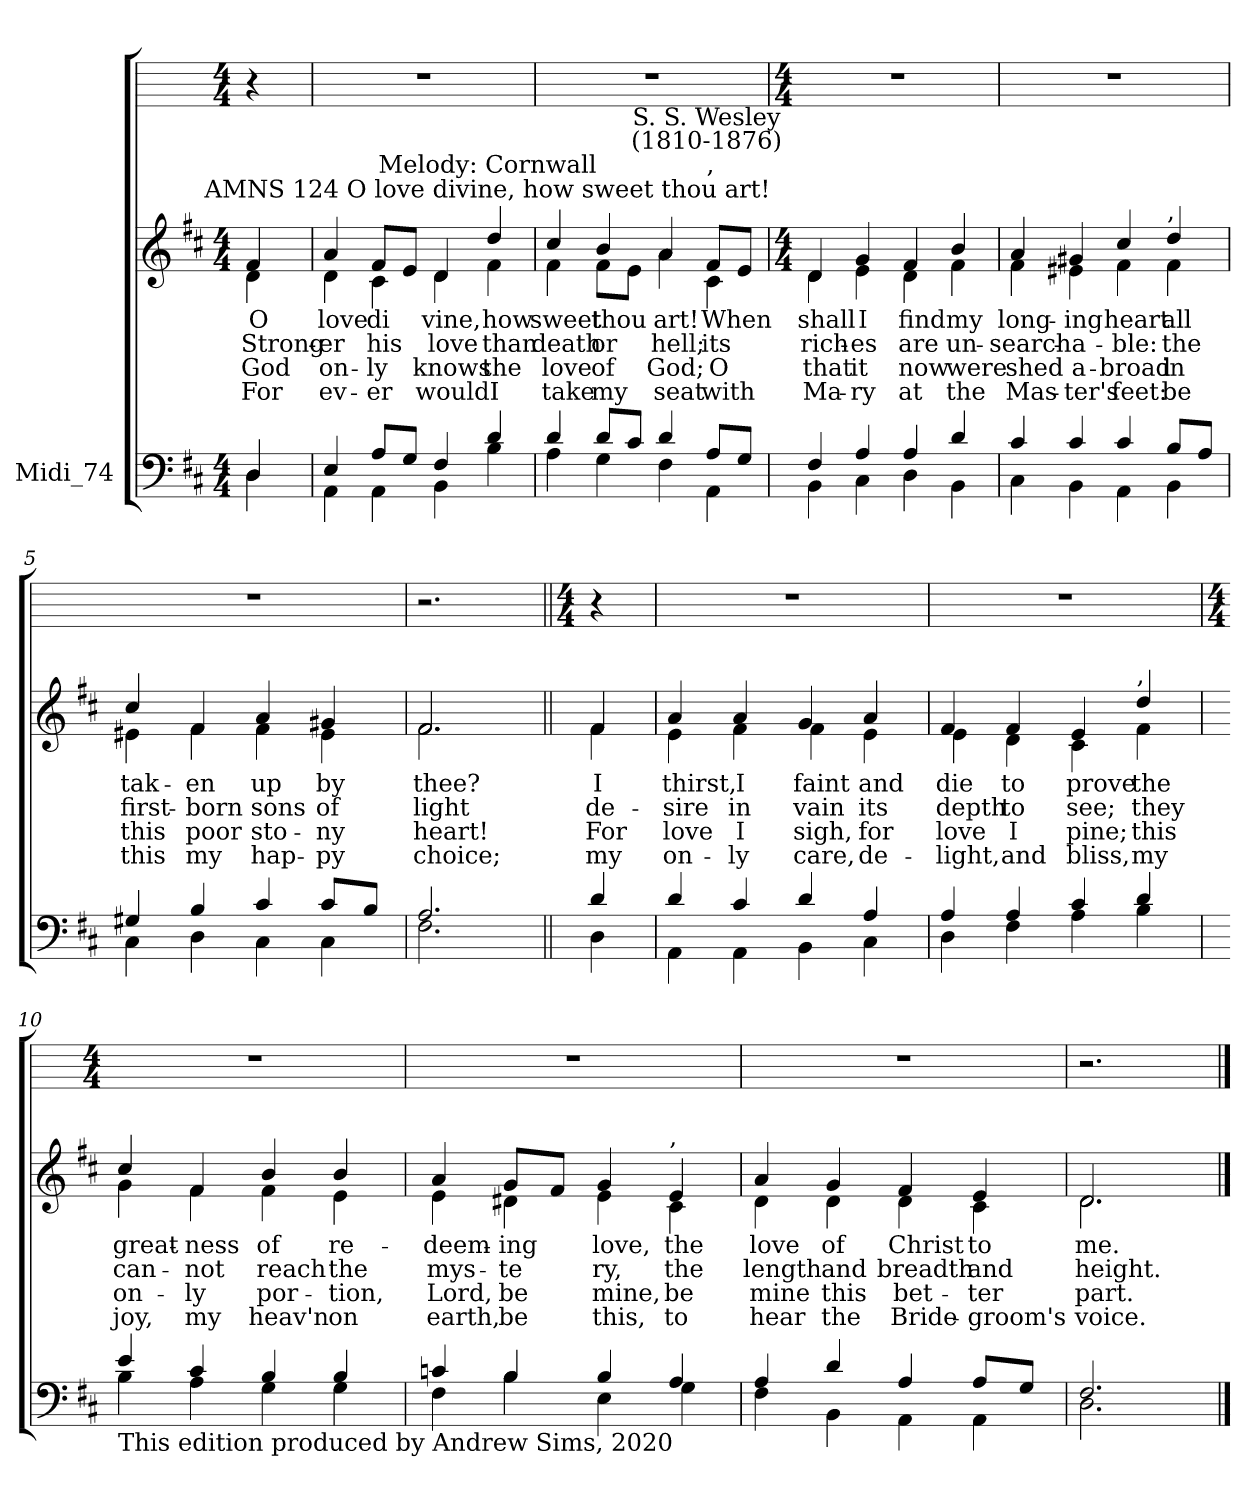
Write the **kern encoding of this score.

**kern	**kern	**text	**text	**text	**text	**kern
*part3	*part2	*part2	*part2	*part2	*part2	*part1
*staff3	*staff2	*staff2	*staff2	*staff2	*staff2	*staff1
*I"Midi_74	*	*	*	*	*	*
*clefF4	*clefG2	*	*	*	*	*
*k[f#c#]	*k[f#c#]	*	*	*	*	*
*D:	*D:	*	*	*	*	*
*M4/4	*M4/4	*	*	*	*	*M4/4
=	=	=	=	=	=	=
*^	*	*	*	*	*	*
!	!	!LO:TX:a:cj:t=Charles Wesley\n(1707-1788)	!	!	!	!	!
!	!	!	!LO:LY:b	!LO:LY:b	!LO:LY:b	!LO:LY:b	!
*	*	*^	*	*	*	*	*
4D/	4D\	4f#/	4d\	O	Strong-	-God	For	4r
=1	=1	=1	=1	=1	=1	=1	=1	=1
!	!	!	!	!LO:LY:b	!LO:LY:b	!LO:LY:b	!LO:LY:b	!
4E/	4AA\	4a/	4d\	love	er	on-	-ev-	1r
!	!	!	!	!LO:LY:b	!LO:LY:b	!LO:LY:b	!LO:LY:b	!
8A/L	4AA\	8f#/L	4c#\	-di	his	ly	er	.
8G/J	.	8e/J	.	.	.	.	.	.
!	!	!	!	!LO:LY:b	!LO:LY:b	!LO:LY:b	!LO:LY:b	!
4F#/	4BB\	4d/	4d\	vine,	love	knows	would	.
!	!	!LO:TX:a:cj:t=AMNS 124 O love divine, how sweet thou art!	!	!	!	!	!	!
!	!	!LO:TX:a:cj:t=Melody&colon; Cornwall	!	!	!	!	!	!
!	!	!	!	!LO:LY:b	!LO:LY:b	!LO:LY:b	!LO:LY:b	!
4d/	4B\	4dd/	4f#\	how	than	the	I	.
=2	=2	=2	=2	=2	=2	=2	=2	=2
!	!	!	!	!LO:LY:b	!LO:LY:b	!LO:LY:b	!LO:LY:b	!
4d/	4A\	4cc#/	4f#\	sweet	death	love	take	1r
!	!	!	!	!LO:LY:b	!LO:LY:b	!LO:LY:b	!LO:LY:b	!
8d/L	4G\	4b/	8f#\L	thou	or	of	my	.
8c#/J	.	.	8e\J	.	.	.	.	.
!	!	!	!	!LO:LY:b	!LO:LY:b	!LO:LY:b	!LO:LY:b	!
4d/	4F#\	4a/	4a\	art!	hell;	God;	seat	.
!	!	!LO:TX:a:t=,	!	!	!	!	!	!
!	!	!LO:TX:a:cj:t=S. S. Wesley\n(1810-1876)	!	!	!	!	!	!
!	!	!	!	!LO:LY:b	!LO:LY:b	!LO:LY:b	!LO:LY:b	!
8A/L	4AA\	8f#/L	4c#\	When	its	O	with	.
8G/J	.	8e/J	.	.	.	.	.	.
!!LO:LB:g=z
=3	=3	=3	=3	=3	=3	=3	=3	=3
*	*	*M4/4	*	*	*	*	*	*M4/4
!	!	!	!	!LO:LY:b	!LO:LY:b	!LO:LY:b	!LO:LY:b	!
4F#/	4BB\	4d/	4d\	shall	rich-	-that	Ma-	1r
!	!	!	!	!LO:LY:b	!LO:LY:b	!LO:LY:b	!LO:LY:b	!
4A/	4C#\	4g/	4e\	-I	es	it	ry	.
!	!	!	!	!LO:LY:b	!LO:LY:b	!LO:LY:b	!LO:LY:b	!
4A/	4D\	4f#/	4d\	find	are	now	at	.
!	!	!	!	!LO:LY:b	!LO:LY:b	!LO:LY:b	!LO:LY:b	!
4d/	4BB\	4b/	4f#\	my	un-	-were	the	.
=4	=4	=4	=4	=4	=4	=4	=4	=4
!	!	!	!	!LO:LY:b	!LO:LY:b	!LO:LY:b	!LO:LY:b	!
4c#/	4C#\	4a/	4f#\	long-	-search-	-shed	Mas-	1r
!	!	!	!	!LO:LY:b	!LO:LY:b	!LO:LY:b	!LO:LY:b	!
4c#/	4BB\	4g#X/	4e#\	-ing	a-	-a-	-ter's	.
!	!	!	!	!LO:LY:b	!LO:LY:b	!LO:LY:b	!LO:LY:b	!
4c#/	4AA\	4cc#/	4f#\	heart	ble:	broad	feet:	.
!	!	!LO:TX:a:t=,	!	!	!	!	!	!
!	!	!	!	!LO:LY:b	!LO:LY:b	!LO:LY:b	!LO:LY:b	!
8B/L	4BB\	4dd/	4f#\	all	the	in	be	.
8A/J	.	.	.	.	.	.	.	.
=5	=5	=5	=5	=5	=5	=5	=5	=5
!	!	!	!	!LO:LY:b	!LO:LY:b	!LO:LY:b	!LO:LY:b	!
4G#X/	4C#\	4cc#/	4e#X\	tak-	-first-	-this	this	1r
!	!	!	!	!LO:LY:b	!LO:LY:b	!LO:LY:b	!LO:LY:b	!
4B/	4D\	4f#/	4f#\	en	born	poor	my	.
!	!	!	!	!LO:LY:b	!LO:LY:b	!LO:LY:b	!LO:LY:b	!
4c#/	4C#\	4a/	4f#\	up	sons	sto-	-hap-	.
!	!	!	!	!LO:LY:b	!LO:LY:b	!LO:LY:b	!LO:LY:b	!
8c#/L	4C#\	4g#X/	4e#\	-by	of	ny	py	.
8B/J	.	.	.	.	.	.	.	.
=6	=6	=6	=6	=6	=6	=6	=6	=6
!	!	!	!	!LO:LY:b	!LO:LY:b	!LO:LY:b	!LO:LY:b	!
2.A/	2.F#\	2.f#/	2.f#\	thee?	light	heart!	choice;	2.r
!!LO:LB:g=z
=7||	=7||	=7||	=7||	=7||	=7||	=7||	=7||	=7||
*	*	*	*	*	*	*	*	*M4/4
!	!	!	!	!LO:LY:b	!LO:LY:b	!LO:LY:b	!LO:LY:b	!
4d/	4D\	4f#/	4f#\	I	de-	-For	my	4r
=8	=8	=8	=8	=8	=8	=8	=8	=8
!	!	!	!	!LO:LY:b	!LO:LY:b	!LO:LY:b	!LO:LY:b	!
4d/	4AA\	4a/	4e\	thirst,	sire	love	on-	1r
!	!	!	!	!LO:LY:b	!LO:LY:b	!LO:LY:b	!LO:LY:b	!
4c#/	4AA\	4a/	4f#\	-I	in	I	ly	.
!	!	!	!	!LO:LY:b	!LO:LY:b	!LO:LY:b	!LO:LY:b	!
4d/	4BB\	4g/	4f#\	faint	vain	sigh,	care,	.
!	!	!	!	!LO:LY:b	!LO:LY:b	!LO:LY:b	!LO:LY:b	!
4A/	4C#\	4a/	4e\	and	its	for	de-	.
=9	=9	=9	=9	=9	=9	=9	=9	=9
!	!	!	!	!LO:LY:b	!LO:LY:b	!LO:LY:b	!LO:LY:b	!
4A/	4D\	4f#/	4e\	-die	depth	love	light,	1r
!	!	!	!	!LO:LY:b	!LO:LY:b	!LO:LY:b	!LO:LY:b	!
4A/	4F#\	4f#/	4d\	to	to	I	and	.
!	!	!	!	!LO:LY:b	!LO:LY:b	!LO:LY:b	!LO:LY:b	!
4c#/	4A\	4e/	4c#\	prove	see;	pine;	bliss,	.
!	!	!LO:TX:a:t=,	!	!	!	!	!	!
!	!	!	!	!LO:LY:b	!LO:LY:b	!LO:LY:b	!LO:LY:b	!
4d/	4B\	4dd/	4f#\	the	they	this	my	.
!!LO:LB:g=z
=10	=10	=10	=10	=10	=10	=10	=10	=10
*	*	*	*	*	*	*	*	*M4/4
!LO:TX:b:t=This edition produced by Andrew Sims, 2020	!	!	!	!	!	!	!	!
!	!	!	!	!LO:LY:b	!LO:LY:b	!LO:LY:b	!LO:LY:b	!
4e/	4B\	4cc#/	4g\	great-	-can-	-on-	-joy,	1r
!	!	!	!	!LO:LY:b	!LO:LY:b	!LO:LY:b	!LO:LY:b	!
4c#/	4A\	4f#/	4f#\	ness	not	ly	my	.
!	!	!	!	!LO:LY:b	!LO:LY:b	!LO:LY:b	!LO:LY:b	!
4B/	4G\	4b/	4f#\	of	reach	por-	-heav'n	.
!	!	!	!	!LO:LY:b	!LO:LY:b	!LO:LY:b	!LO:LY:b	!
4B/	4G\	4b/	4e\	re-	-the	tion,	on	.
=11	=11	=11	=11	=11	=11	=11	=11	=11
!	!	!	!	!LO:LY:b	!LO:LY:b	!LO:LY:b	!LO:LY:b	!
4cn/	4F#\	4a/	4e\	deem-	-mys-	-Lord,	earth,	1r
!	!	!	!	!LO:LY:b	!LO:LY:b	!LO:LY:b	!LO:LY:b	!
4B/	4B\	8g/L	4d#X\	ing	te	be	be	.
.	.	8f#/J	.	.	.	.	.	.
!	!	!	!	!LO:LY:b	!LO:LY:b	!LO:LY:b	!LO:LY:b	!
4B/	4E\	4g/	4e\	love,	ry,	mine,	this,	.
!	!	!LO:TX:a:t=,	!	!	!	!	!	!
!	!	!	!	!LO:LY:b	!LO:LY:b	!LO:LY:b	!LO:LY:b	!
4A/	4G\	4e/	4c#\	the	the	be	to	.
=12	=12	=12	=12	=12	=12	=12	=12	=12
!	!	!	!	!LO:LY:b	!LO:LY:b	!LO:LY:b	!LO:LY:b	!
4A/	4F#\	4a/	4d\	love	length	mine	hear	1r
!	!	!	!	!LO:LY:b	!LO:LY:b	!LO:LY:b	!LO:LY:b	!
4d/	4BB\	4g/	4d\	of	and	this	the	.
!	!	!	!	!LO:LY:b	!LO:LY:b	!LO:LY:b	!LO:LY:b	!
4A/	4AA\	4f#/	4d\	Christ	breadth	bet-	-Bride-	.
!	!	!	!	!LO:LY:b	!LO:LY:b	!LO:LY:b	!LO:LY:b	!
8A/L	4AA\	4e/	4c#\	-to	and	ter	groom's	.
8G/J	.	.	.	.	.	.	.	.
=13	=13	=13	=13	=13	=13	=13	=13	=13
!	!	!	!	!LO:LY:b	!LO:LY:b	!LO:LY:b	!LO:LY:b	!
2.F#/	2.D\	2.d/	2.d\	me.	height.	part.	voice.	2.r
*v	*v	*	*	*	*	*	*	*
*	*v	*v	*	*	*	*	*
==	==	==	==	==	==	==
*-	*-	*-	*-	*-	*-	*-
